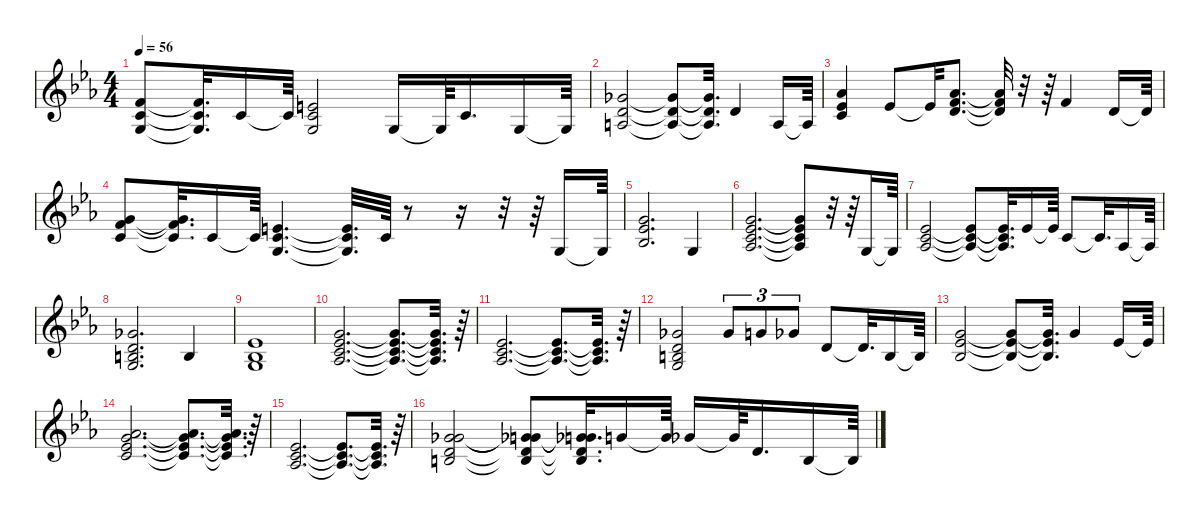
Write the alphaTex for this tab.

\defaultSystemsLayout 4
\hideDynamics
\bracketExtendMode nobrackets
\singleTrackTrackNamePolicy hidden
\multiTrackTrackNamePolicy hidden
\firstSystemTrackNameMode fullname
\firstSystemTrackNameOrientation horizontal
\otherSystemsTrackNameOrientation horizontal
\track ("Celesta" "org.") {instrument rockorgan}
\staff {score}
\tuning (E4 B3 G3 D3 A2 E2)
\ts (4 4)
\tempo 56
\clef g2
\ks cminor
(1.1{acc forcenatural} 1.2{acc forcenatural} 0.3{acc forcenatural}).8{dy f beam Up} (1.1{t acc forcenatural} 1.2{t acc forcenatural} 0.3{t acc forcenatural}).32{d beam Up} 1.2{acc forcenatural}.16{beam Up} 1.2{t acc forcenatural}.64{beam Up} (0.1{acc forcenatural} 1.2{acc forcenatural} 0.3{acc forcenatural}).2{beam Up} 0.3{acc forcenatural}.16{beam Up} 0.3{t acc forcenatural}.64{beam Up} 1.2{acc forcenatural}.16{d beam Up} 0.3{acc forcenatural}.16{beam Up} 0.3{t acc forcenatural}.64{beam Up} |
(2.1{acc b} 3.2{acc forcenatural} 2.3{acc forcenatural}).2{beam Up} (2.1{t acc b} 3.2{t acc forcenatural} 2.3{t acc forcenatural}).8{beam Up} (2.1{t acc b} 3.2{t acc forcenatural} 2.3{t acc forcenatural}).32{d beam Up} 3.2{acc forcenatural}.4{beam Up} 2.3{acc forcenatural}.16{beam Up} 2.3{t acc forcenatural}.64{beam Up} |
(4.1{acc b} 4.2{acc b} 5.3{acc forcenatural}).4{beam Up} 4.2{acc b}.8{beam Up} 4.2{t acc b}.32{beam Up} (4.1{acc b} 6.2{acc forcenatural} 7.3{acc forcenatural}).8{d beam Up} (4.1{t acc b} 6.2{t acc forcenatural} 7.3{t acc forcenatural}).32{beam Up} r.32{beam Up} r.64{beam Up} 6.2{acc forcenatural}.4{beam Up} 7.3{acc forcenatural}.16{beam Up} 7.3{t acc forcenatural}.64{beam Up} |
(8.2{acc forcenatural} 10.3{acc forcenatural} 10.4{acc forcenatural}).8{beam Up} (8.2{t acc forcenatural} 10.3{t acc forcenatural} 10.4{t acc forcenatural}).32{d beam Up} 10.4{acc forcenatural}.16{beam Up} 10.4{t acc forcenatural}.64{beam Up} (9.3{acc forcenatural} 10.4{acc forcenatural} 10.5{acc forcenatural}).4{d beam Up} (9.3{t acc forcenatural} 10.4{t acc forcenatural} 10.5{t acc forcenatural}).32{d beam Up} 10.4{acc forcenatural}.64{beam Up} r.8{beam Up} r.16{beam Up} r.32{beam Up} r.64{beam Up} 10.5{acc forcenatural}.16{beam Up} 10.5{t acc forcenatural}.64{beam Up} |
(8.2{acc forcenatural} 8.3{acc b} 8.4{acc b}).2{d beam Up} 0.3{acc forcenatural}.4{beam Up} |
(8.2{acc forcenatural} 8.3{acc b} 10.4{acc forcenatural} 11.5{acc b}).2{d beam Up} (8.2{t acc forcenatural} 8.3{t acc b} 10.4{t acc forcenatural} 11.5{t acc b}).8{beam Up} r.32{beam Up} r.64{beam Up} 0.3{acc forcenatural}.16{beam Up} 0.3{t acc forcenatural}.64{beam Up} |
(4.2{acc b} 5.3{acc forcenatural} 6.4{acc b}).2{beam Up} (4.2{t acc b} 5.3{t acc forcenatural} 6.4{t acc b}).8{beam Up} (4.2{t acc b} 5.3{t acc forcenatural} 6.4{t acc b}).32{d beam Up} 4.2{acc b}.16{beam Up} 4.2{t acc b}.64{beam Up} 5.3{acc forcenatural}.8{beam Up} 5.3{t acc forcenatural}.32{d beam Up} 6.4{acc b}.16{beam Up} 6.4{t acc b}.64{beam Up} |
(2.1{acc b} 3.2{acc forcenatural} 4.3{acc forcenatural} 5.4{acc forcenatural}).2{d beam Up} 0.2{acc forcenatural}.4{beam Up} |
(4.2{acc b} 3.3{acc b} 5.4{acc forcenatural}).1{beam Up} |
(3.1{acc forcenatural} 4.2{acc b} 5.3{acc forcenatural} 6.4{acc b}).2{d beam Up} (3.1{t acc forcenatural} 4.2{t acc b} 5.3{t acc forcenatural} 6.4{t acc b}).8{d beam Up} (3.1{t acc forcenatural} 4.2{t acc b} 5.3{t acc forcenatural} 6.4{t acc b}).32{d beam Up} r.64{beam Up} |
(4.2{acc b} 5.3{acc forcenatural} 6.4{acc b}).2{d beam Up} (4.2{t acc b} 5.3{t acc forcenatural} 6.4{t acc b}).8{d beam Up} (4.2{t acc b} 5.3{t acc forcenatural} 6.4{t acc b}).32{d beam Up} r.64{beam Up} |
(0.2{acc forcenatural} 11.3{acc b} 12.4{acc forcenatural} 10.5{acc forcenatural}).2{beam Up} 11.3{acc b}.8{tu (3 2) beam Up} 12.3{acc forcenatural}.8{tu (3 2) beam Up} 11.3{acc b}.8{tu (3 2) beam Up} 12.4{acc forcenatural}.8{beam Up} 12.4{t acc forcenatural}.32{d beam Up} 9.4{acc forcenatural}.16{beam Up} 9.4{t acc forcenatural}.64{beam Up} |
(8.2{acc forcenatural} 8.3{acc b} 8.4{acc b}).2{beam Up} (8.2{t acc forcenatural} 8.3{t acc b} 8.4{t acc b}).8{beam Up} (8.2{t acc forcenatural} 8.3{t acc b} 8.4{t acc b}).32{d beam Up} 3.1{acc forcenatural}.4{beam Up} 4.2{acc b}.16{beam Up} 4.2{t acc b}.64{beam Up} |
(4.1{acc b} 8.2{acc forcenatural} 8.3{acc b} 10.4{acc forcenatural}).2{d beam Up} (4.1{t acc b} 8.2{t acc forcenatural} 8.3{t acc b} 10.4{t acc forcenatural}).8{d beam Up} (4.1{t acc b} 8.2{t acc forcenatural} 8.3{t acc b} 10.4{t acc forcenatural}).32{d beam Up} r.64{beam Up} |
(4.2{acc b} 5.3{acc forcenatural} 6.4{acc b}).2{d beam Up} (4.2{t acc b} 5.3{t acc forcenatural} 6.4{t acc b}).8{d beam Up} (4.2{t acc b} 5.3{t acc forcenatural} 6.4{t acc b}).32{d beam Up} r.64{beam Up} |
(0.2{acc forcenatural} 12.3{acc forcenatural} 16.4{acc b} 17.5{acc forcenatural}).2{beam Up} (0.2{t acc forcenatural} 12.3{t acc forcenatural} 16.4{t acc b} 17.5{t acc forcenatural}).8{beam Up} (0.2{t acc forcenatural} 12.3{t acc forcenatural} 16.4{t acc b} 17.5{t acc forcenatural}).32{d beam Up} 3.1{acc forcenatural}.16{beam Up} 3.1{t acc forcenatural}.64{beam Up} 2.1{acc b}.16{beam Up} 2.1{t acc b}.64{beam Up} 3.2{acc forcenatural}.16{d beam Up} 0.2{acc forcenatural}.16{beam Up} 0.2{t acc forcenatural}.64{beam Up}
